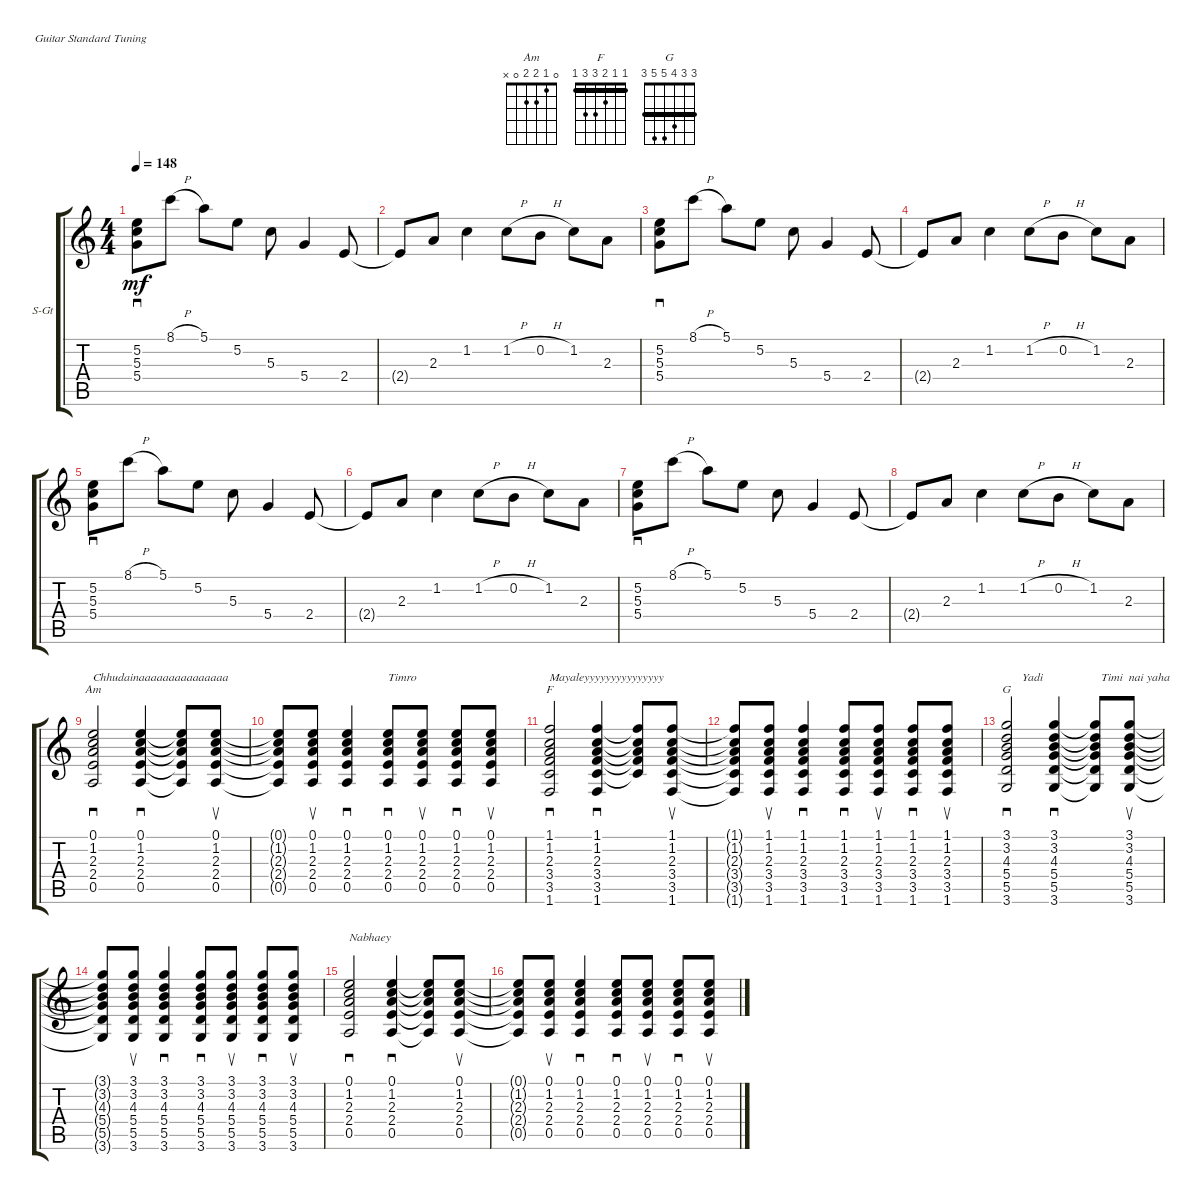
\defaultSystemsLayout 4
\bracketExtendMode groupsimilarinstruments
\firstSystemTrackNameOrientation horizontal
\otherSystemsTrackNameOrientation horizontal
\track ("Steel Guitar" "S-Gt") {instrument acousticguitarsteel}
\staff {score tabs}
\tuning (E4 B3 G3 D3 A2 E2)
\chord ("Am" 0 1 2 2 0 x)
\chord ("F" 1 1 2 3 3 1) {barre (1 1)}
\chord ("G" 3 3 4 5 5 3) {barre (3 3)}
\ts (4 4)
\tempo 148
\clef g2
\ks c
(5.4 5.3 5.2).8{sd dy mf instrument acousticguitarsteel} 8.1{h}.8 5.1.8 5.2.8 5.3.8 5.4.4 2.4.8 |
2.4{t}.8 2.3.8 1.2.4 1.2{h}.8 0.2{h}.8 1.2.8 2.3.8 |
(5.4 5.3 5.2).8{sd} 8.1{h}.8 5.1.8 5.2.8 5.3.8 5.4.4 2.4.8 |
2.4{t}.8 2.3.8 1.2.4 1.2{h}.8 0.2{h}.8 1.2.8 2.3.8 |
(5.4 5.3 5.2).8{sd} 8.1{h}.8 5.1.8 5.2.8 5.3.8 5.4.4 2.4.8 |
2.4{t}.8 2.3.8 1.2.4 1.2{h}.8 0.2{h}.8 1.2.8 2.3.8 |
(5.4 5.3 5.2).8{sd} 8.1{h}.8 5.1.8 5.2.8 5.3.8 5.4.4 2.4.8 |
2.4{t}.8 2.3.8 1.2.4 1.2{h}.8 0.2{h}.8 1.2.8 2.3.8 |
(0.5 2.4 2.3 1.2 0.1).2{sd ch "Am" txt "Chhudainaaaaaaaaaaaaaaa"} (0.1 1.2 2.3 2.4 0.5).4{sd} (0.5{t} 2.4{t} 2.3{t} 1.2{t} 0.1{t}).8 (0.5 2.4 2.3 1.2 0.1).8{su} |
(0.5{t} 2.4{t} 2.3{t} 1.2{t} 0.1{t}).8 (0.5 2.4 2.3 1.2 0.1).8{su} (0.5 2.4 2.3 1.2 0.1).4{sd} (0.5 2.4 2.3 1.2 0.1).8{sd txt "Timro"} (0.5 2.4 2.3 1.2 0.1).8{su} (0.5 2.4 2.3 1.2 0.1).8{sd} (0.5 2.4 2.3 1.2 0.1).8{su} |
(3.5 3.4 2.3 1.2 1.1 1.6).2{sd ch "F" txt "Mayaleyyyyyyyyyyyyyyy"} (1.1 1.2 2.3 3.4 3.5 1.6).4{sd} (3.5{t} 3.4{t} 2.3{t} 1.2{t} 1.1{t}).8 (3.5 3.4 2.3 1.2 1.1 1.6).8{su} |
(3.5{t} 3.4{t} 2.3{t} 1.2{t} 1.1{t} 1.6{t}).8 (3.5 3.4 2.3 1.2 1.1 1.6).8{su} (3.5 3.4 2.3 1.2 1.1 1.6).4{sd} (3.5 3.4 2.3 1.2 1.1 1.6).8{sd} (3.5 3.4 2.3 1.2 1.1 1.6).8{su} (3.5 3.4 2.3 1.2 1.1 1.6).8{sd} (3.5 3.4 2.3 1.2 1.1 1.6).8{su} |
(5.5 5.4 4.3 3.2 3.1 3.6).2{sd ch "G" txt "     Yadi"} (3.1 3.2 4.3 5.4 5.5 3.6).4{sd} (5.5{t} 5.4{t} 4.3{t} 3.2{t} 3.1{t} 3.6{t}).8{txt "  Timi  nai yaha"} (5.5 5.4 4.3 3.2 3.1 3.6).8{su} |
(5.5{t} 5.4{t} 4.3{t} 3.2{t} 3.1{t} 3.6{t}).8 (5.5 5.4 4.3 3.2 3.1 3.6).8{su} (5.5 5.4 4.3 3.2 3.1 3.6).4{sd} (5.5 5.4 4.3 3.2 3.1 3.6).8{sd} (5.5 5.4 4.3 3.2 3.1 3.6).8{su} (5.5 5.4 4.3 3.2 3.1 3.6).8{sd} (5.5 5.4 4.3 3.2 3.1 3.6).8{su} |
(0.5 2.4 2.3 1.2 0.1).2{sd txt "Nabhaey"} (0.1 1.2 2.3 2.4 0.5).4{sd} (0.5{t} 2.4{t} 2.3{t} 1.2{t} 0.1{t}).8 (0.5 2.4 2.3 1.2 0.1).8{su} |
(0.5{t} 2.4{t} 2.3{t} 1.2{t} 0.1{t}).8 (0.5 2.4 2.3 1.2 0.1).8{su} (0.5 2.4 2.3 1.2 0.1).4{sd} (0.5 2.4 2.3 1.2 0.1).8{sd} (0.5 2.4 2.3 1.2 0.1).8{su} (0.5 2.4 2.3 1.2 0.1).8{sd} (0.5 2.4 2.3 1.2 0.1).8{su}
